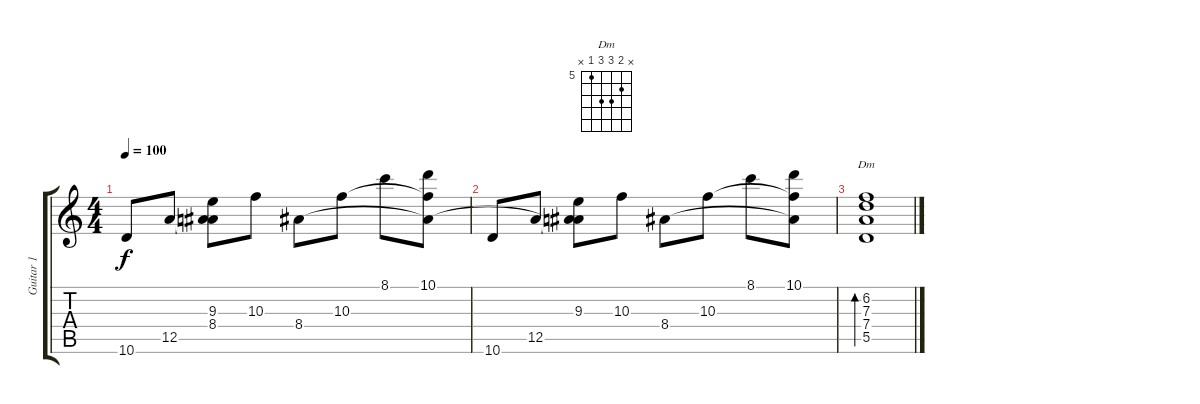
\track ("Guitar 1" "Guitar 1") {instrument acousticguitarsteel}
\staff {score tabs}
\tuning (E4 B3 G3 D3 A2 E2) {hide}
\chord ("Dm" x 6 7 7 5 x) {firstfret 5}
\ts (4 4)
\tempo 100
\clef g2
\ks c
10.6.8{dy f} 12.5.8 (9.3 8.4{t} 12.5{t}).8 10.3.8 8.4.8 10.3.8 8.1.8 (10.1 10.3{t} 8.4{t}).8 |
10.6.8 12.5.8 (9.3 8.4{t} 12.5{t}).8 10.3.8 8.4.8 10.3.8 8.1.8 (10.1 10.3{t} 8.4{t}).8 |
(6.2 7.3 7.4 5.5).1{bd 60 ch "Dm"}
